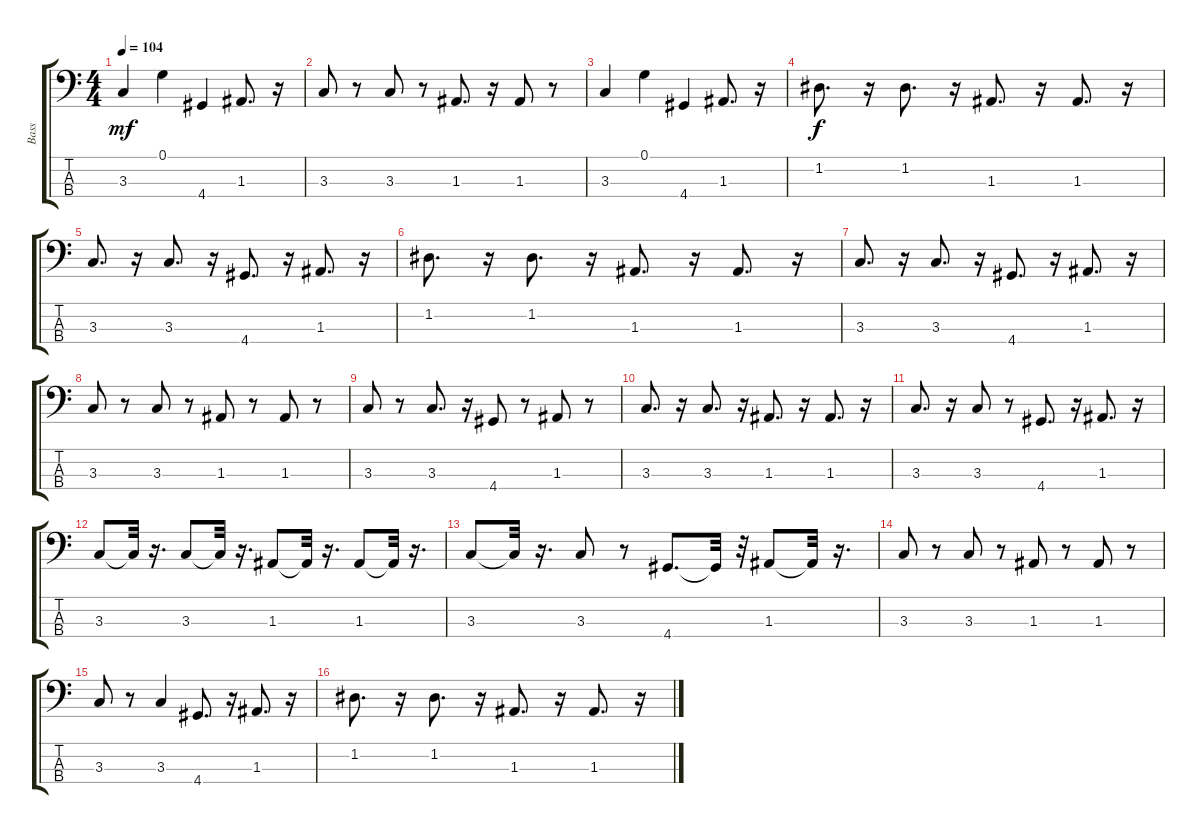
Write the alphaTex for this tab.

\track ("Bass                " "Bass      ") {instrument fretlessbass}
\staff {score tabs}
\tuning (G2 D2 A1 E1) {hide}
\ts (4 4)
\tempo 104
\clef f4
\ks c
3.3.4{dy mf} 0.1.4 4.4.4 1.3.8{d} r.16 |
3.3.8 r.8 3.3.8 r.8 1.3.8{d} r.16 1.3.8 r.8 |
3.3.4 0.1.4 4.4.4 1.3.8{d} r.16 |
1.2.8{d dy f} r.16 1.2.8{d} r.16 1.3.8{d} r.16 1.3.8{d} r.16 |
3.3.8{d} r.16 3.3.8{d} r.16 4.4.8{d} r.16 1.3.8{d} r.16 |
1.2.8{d} r.16 1.2.8{d} r.16 1.3.8{d} r.16 1.3.8{d} r.16 |
3.3.8{d} r.16 3.3.8{d} r.16 4.4.8{d} r.16 1.3.8{d} r.16 |
3.3.8 r.8 3.3.8 r.8 1.3.8 r.8 1.3.8 r.8 |
3.3.8 r.8 3.3.8{d} r.16 4.4.8 r.8 1.3.8 r.8 |
3.3.8{d} r.16 3.3.8{d} r.16 1.3.8{d} r.16 1.3.8{d} r.16 |
3.3.8{d} r.16 3.3.8 r.8 4.4.8{d} r.16 1.3.8{d} r.16 |
3.3.8 3.3{t}.32 r.16{d} 3.3.8 3.3{t}.32 r.16{d} 1.3.8 1.3{t}.32 r.16{d} 1.3.8 1.3{t}.32 r.16{d} |
3.3.8 3.3{t}.32 r.16{d} 3.3.8 r.8 4.4.8{d} 4.4{t}.32 r.32 1.3.8 1.3{t}.32 r.16{d} |
3.3.8 r.8 3.3.8 r.8 1.3.8 r.8 1.3.8 r.8 |
3.3.8 r.8 3.3.4 4.4.8{d} r.16 1.3.8{d} r.16 |
1.2.8{d} r.16 1.2.8{d} r.16 1.3.8{d} r.16 1.3.8{d} r.16
